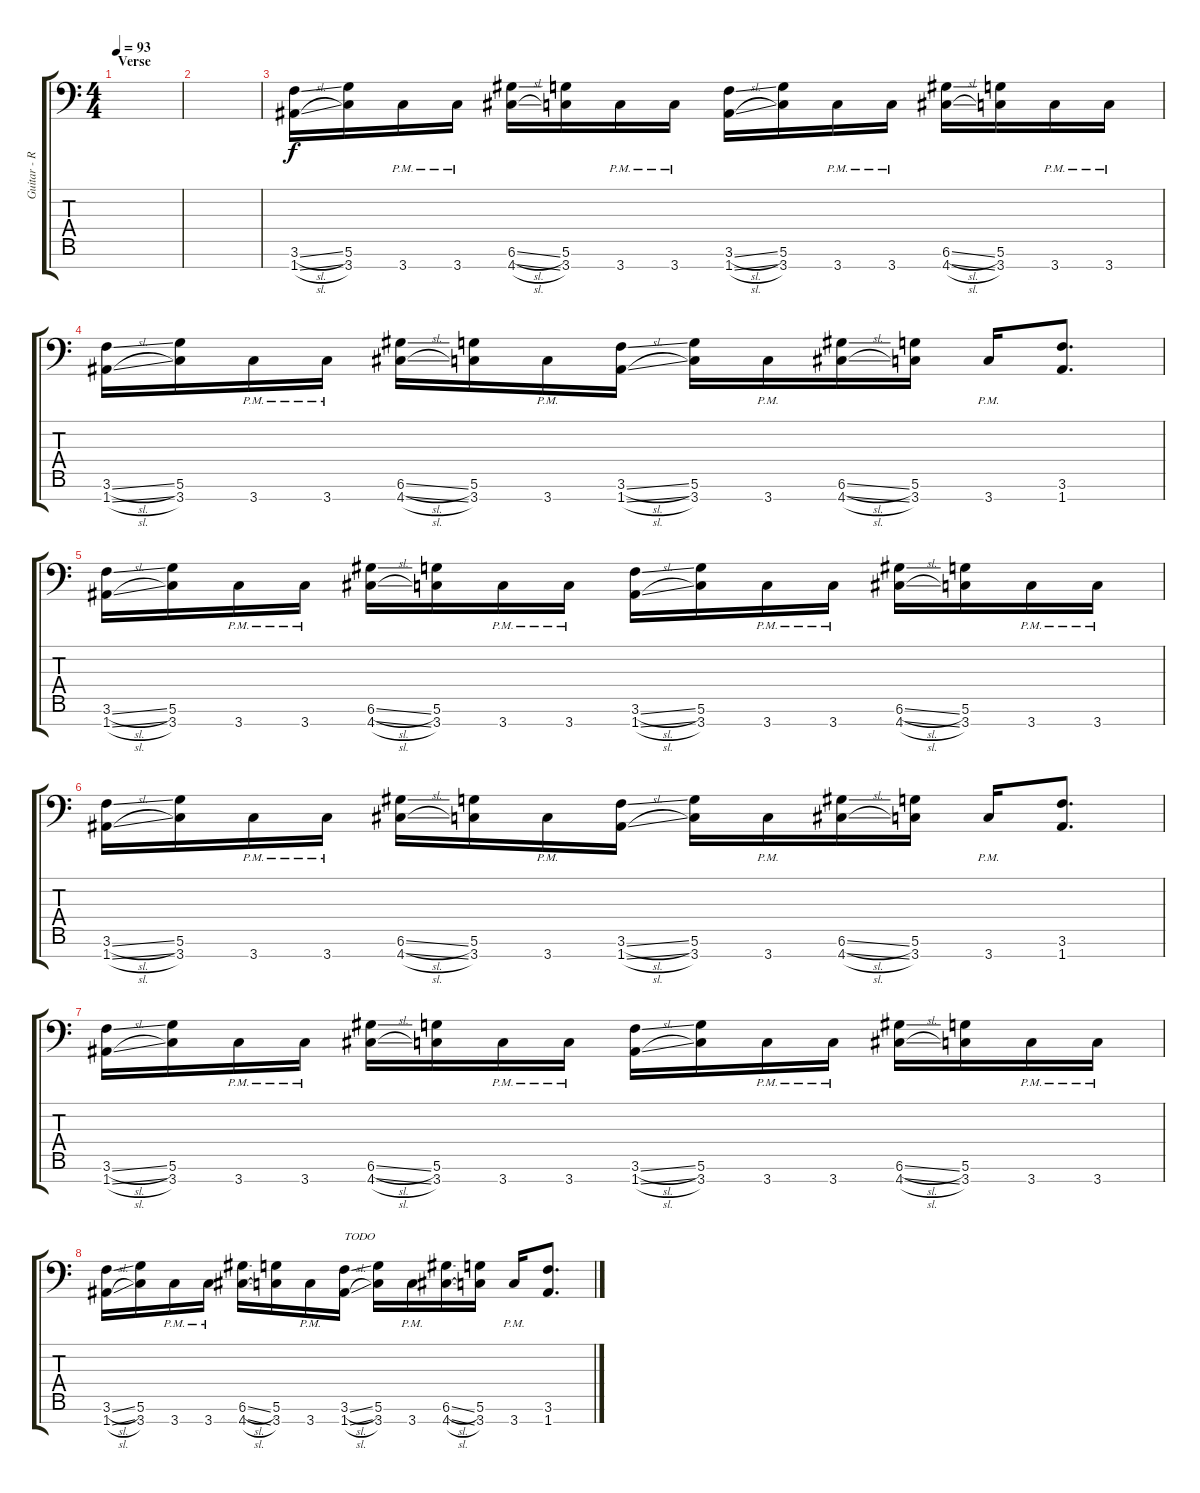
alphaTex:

\track ("Guitar - Rhytm" "Guitar - R") {instrument distortionguitar}
\staff {score tabs}
\tuning (D4 A3 F3 C3 G2 D2 A1) {hide}
\ts (4 4)
\section ("" "Verse")
\tempo 93
\clef f4
\ks c
|
|
(3.6{sl} 1.7{sl}).16 (5.6 3.7).16 3.7{pm}.16 3.7{pm}.16 (6.6{sl} 4.7{sl}).16 (5.6 3.7).16 3.7{pm}.16 3.7{pm}.16 (3.6{sl} 1.7{sl}).16 (5.6 3.7).16 3.7{pm}.16 3.7{pm}.16 (6.6{sl} 4.7{sl}).16 (5.6 3.7).16 3.7{pm}.16 3.7{pm}.16 |
(3.6{sl} 1.7{sl}).16 (5.6 3.7).16 3.7{pm}.16 3.7{pm}.16 (6.6{sl} 4.7{sl}).16 (5.6 3.7).16 3.7{pm}.16 (3.6{sl} 1.7{sl}).16 (5.6 3.7).16 3.7{pm}.16 (6.6{sl} 4.7{sl}).16 (5.6 3.7).16 3.7{pm}.16 (3.6 1.7).8{d} |
(3.6{sl} 1.7{sl}).16 (5.6 3.7).16 3.7{pm}.16 3.7{pm}.16 (6.6{sl} 4.7{sl}).16 (5.6 3.7).16 3.7{pm}.16 3.7{pm}.16 (3.6{sl} 1.7{sl}).16 (5.6 3.7).16 3.7{pm}.16 3.7{pm}.16 (6.6{sl} 4.7{sl}).16 (5.6 3.7).16 3.7{pm}.16 3.7{pm}.16 |
(3.6{sl} 1.7{sl}).16 (5.6 3.7).16 3.7{pm}.16 3.7{pm}.16 (6.6{sl} 4.7{sl}).16 (5.6 3.7).16 3.7{pm}.16 (3.6{sl} 1.7{sl}).16 (5.6 3.7).16 3.7{pm}.16 (6.6{sl} 4.7{sl}).16 (5.6 3.7).16 3.7{pm}.16 (3.6 1.7).8{d} |
(3.6{sl} 1.7{sl}).16 (5.6 3.7).16 3.7{pm}.16 3.7{pm}.16 (6.6{sl} 4.7{sl}).16 (5.6 3.7).16 3.7{pm}.16 3.7{pm}.16 (3.6{sl} 1.7{sl}).16 (5.6 3.7).16 3.7{pm}.16 3.7{pm}.16 (6.6{sl} 4.7{sl}).16 (5.6 3.7).16 3.7{pm}.16 3.7{pm}.16 |
(3.6{sl} 1.7{sl}).16 (5.6 3.7).16 3.7{pm}.16 3.7{pm}.16 (6.6{sl} 4.7{sl}).16 (5.6 3.7).16 3.7{pm}.16 (3.6{sl} 1.7{sl}).16{txt "TODO"} (5.6 3.7).16 3.7{pm}.16 (6.6{sl} 4.7{sl}).16 (5.6 3.7).16 3.7{pm}.16 (3.6 1.7).8{d}
